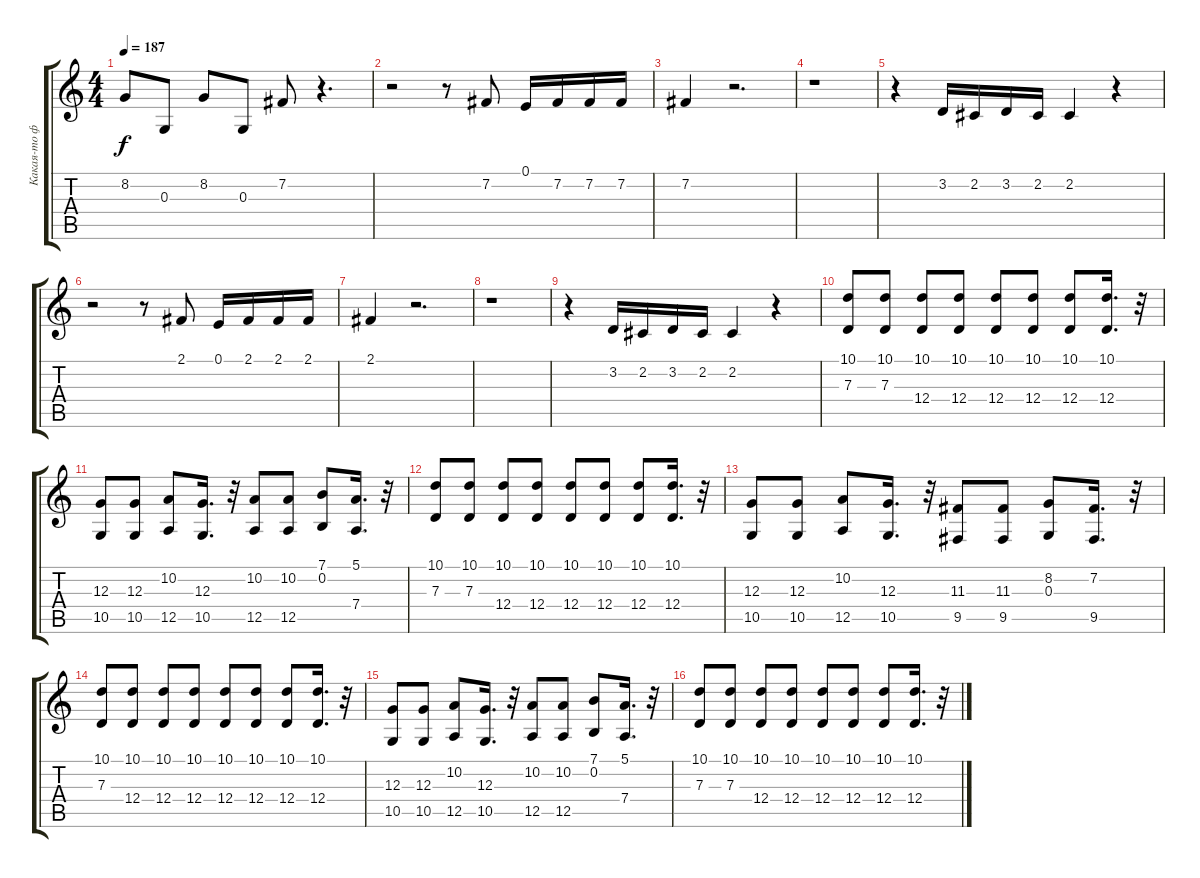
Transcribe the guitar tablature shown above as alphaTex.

\track ("Какая-то фигня" "Какая-то ф") {instrument orchestralharp}
\staff {score tabs}
\tuning (E4 B3 G3 D3 A2 E2) {hide}
\ts (4 4)
\tempo 187
\clef g2
\ks c
8.2.8{dy f} 0.3.8 8.2.8 0.3.8 7.2.8 r.4{d} |
r.2 r.8 7.2.8 0.1.16 7.2.16 7.2.16 7.2.16 |
7.2.4 r.2{d} |
r.1 |
r.4 3.2.16 2.2.16 3.2.16 2.2.16 2.2.4 r.4 |
r.2 r.8 2.1.8 0.1.16 2.1.16 2.1.16 2.1.16 |
2.1.4 r.2{d} |
r.1 |
r.4 3.2.16 2.2.16 3.2.16 2.2.16 2.2.4 r.4 |
(10.1 7.3).8{volume 10 instrument distortionguitar} (10.1 7.3).8 (10.1 12.4).8 (10.1 12.4).8 (10.1 12.4).8 (10.1 12.4).8 (10.1 12.4).8 (10.1 12.4).16{d} r.32 |
(12.3 10.5).8 (12.3 10.5).8 (10.2 12.5).8 (12.3 10.5).16{d} r.32 (10.2 12.5).8 (10.2 12.5).8 (7.1 0.2).8 (5.1 7.4).16{d} r.32 |
(10.1 7.3).8 (10.1 7.3).8 (10.1 12.4).8 (10.1 12.4).8 (10.1 12.4).8 (10.1 12.4).8 (10.1 12.4).8 (10.1 12.4).16{d} r.32 |
(12.3 10.5).8 (12.3 10.5).8 (10.2 12.5).8 (12.3 10.5).16{d} r.32 (11.3 9.5).8 (11.3 9.5).8 (8.2 0.3).8 (7.2 9.5).16{d} r.32 |
(10.1 7.3).8 (10.1 12.4).8 (10.1 12.4).8 (10.1 12.4).8 (10.1 12.4).8 (10.1 12.4).8 (10.1 12.4).8 (10.1 12.4).16{d} r.32 |
(12.3 10.5).8 (12.3 10.5).8 (10.2 12.5).8 (12.3 10.5).16{d} r.32 (10.2 12.5).8 (10.2 12.5).8 (7.1 0.2).8 (5.1 7.4).16{d} r.32 |
(10.1 7.3).8 (10.1 7.3).8 (10.1 12.4).8 (10.1 12.4).8 (10.1 12.4).8 (10.1 12.4).8 (10.1 12.4).8 (10.1 12.4).16{d} r.32
